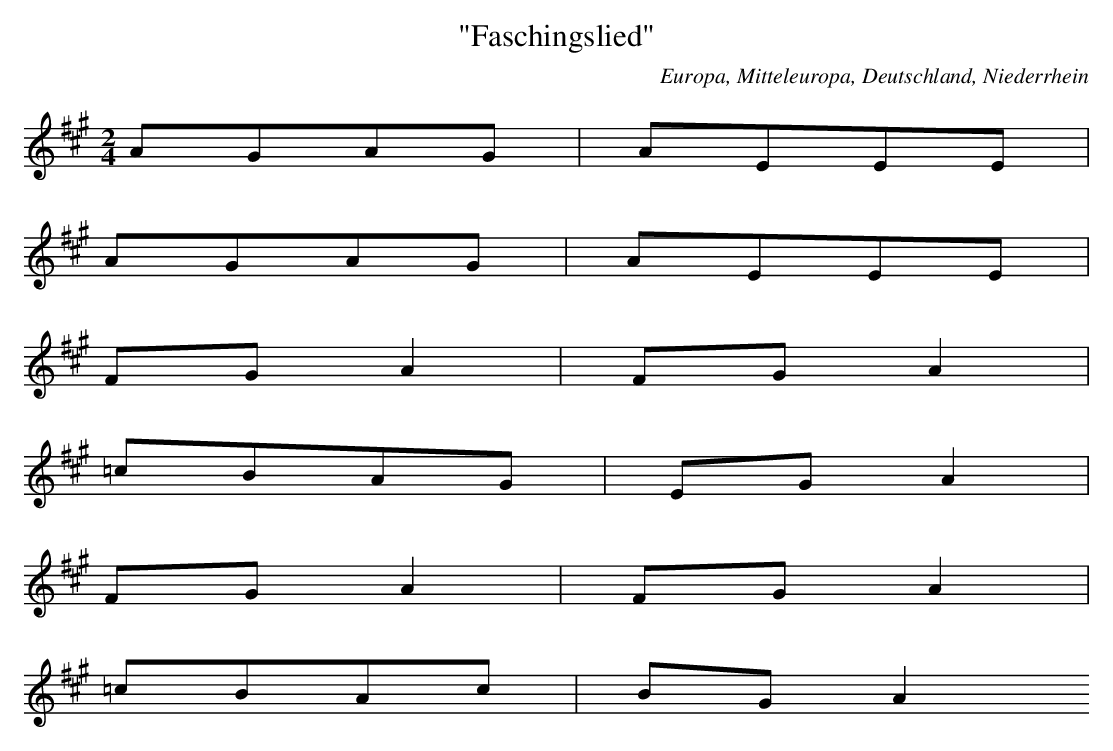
X:1
T: "Faschingslied"
O: Europa, Mitteleuropa, Deutschland, Niederrhein
M: 2/4
L: 1/8
K: A
AGAG | AEEE |
AGAG | AEEE |
FGA2 | FGA2 |
=cBAG | EGA2 |
FGA2 | FGA2 |
=cBAc | BGA2
